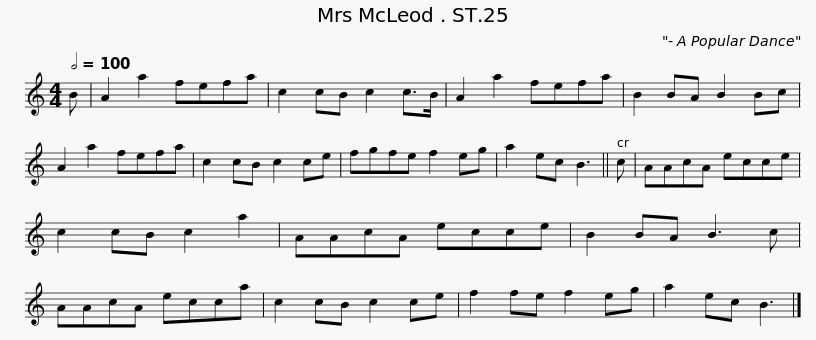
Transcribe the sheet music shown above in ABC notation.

X:1
L:1/8
Q:1/2=100
M:4/4
I:linebreak $
K:C
V:1 treble
V:1
 B | A2 a2 fefa | c2 cB c2 c>B | A2 a2 fefa | B2 BA B2 Bc | %5
 A2 a2 fefa | c2 cB c2 ce | fgfe f2 eg |$ a2 ec B3 || c | %10
 AAcA ecce | c2 cB c2 a2 | AAcA ecce | B2 BA B3 c | AAcA ecca |$ %15
 c2 cB c2 ce | f2 fe f2 eg | a2 ec B3 |] %18
